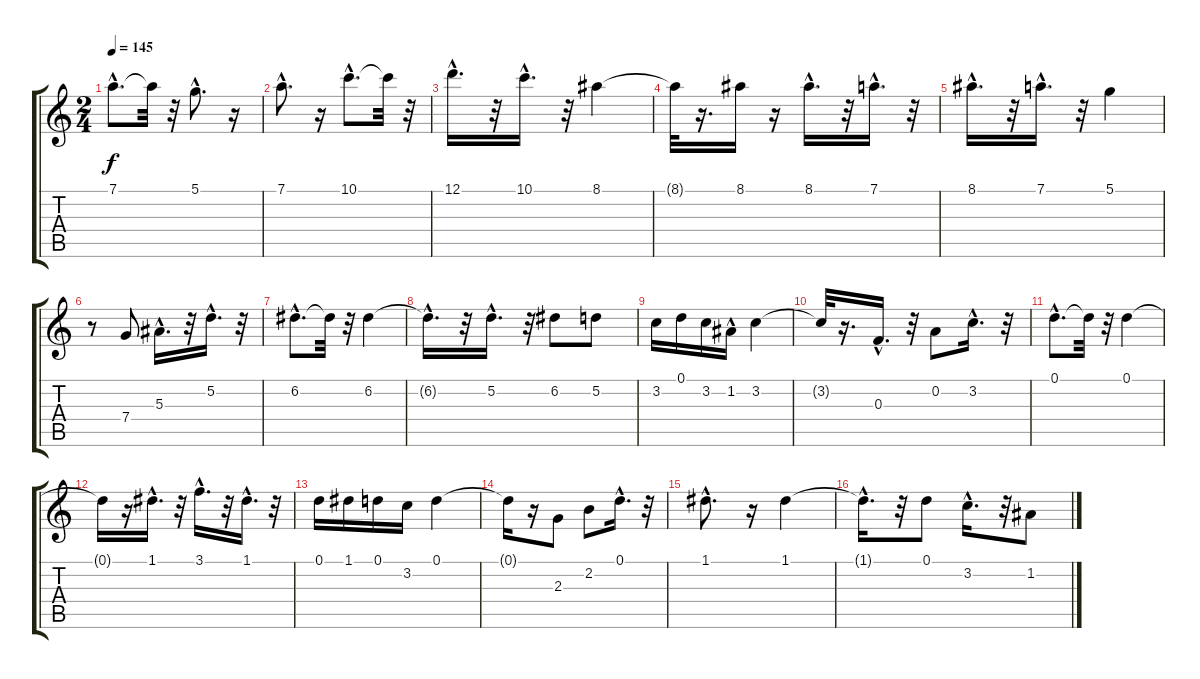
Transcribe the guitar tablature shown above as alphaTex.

\track "" {instrument electricguitarclean}
\staff {score tabs}
\tuning (D4 A3 F3 C3 G2 D2) {hide}
\ts (2 4)
\tempo 145
\clef g2
\ks c
7.1{hac}.8{d dy f} 7.1{t}.32 r.32 5.1{hac}.8{d} r.16 |
7.1{hac}.8{d} r.16 10.1{hac}.8{d} 10.1{t}.32 r.32 |
12.1{hac}.16{d} r.32 10.1{hac}.16{d} r.32 8.1.4 |
8.1{t}.32 r.16{d} 8.1.16 r.16 8.1{hac}.16{d} r.32 7.1{hac}.16{d} r.32 |
8.1{hac}.16{d} r.32 7.1{hac}.16{d} r.32 5.1.4 |
r.8 7.4.8 5.3{hac}.16{d} r.32 5.2{hac}.16{d} r.32 |
6.2{hac}.8{d} 6.2{t}.32 r.32 6.2.4 |
6.2{hac t}.16{d} r.32 5.2{hac}.16{d} r.32 6.2.8 5.2.8 |
3.2.16 0.1.16 3.2.16 1.2{hac}.16 3.2.4 |
3.2{t}.32 r.16{d} 0.3{hac}.16{d} r.32 0.2.8 3.2{hac}.16{d} r.32 |
0.1{hac}.8{d} 0.1{t}.32 r.32 0.1.4 |
0.1{t}.16 r.16 1.1{hac}.16{d} r.32 3.1{hac}.16{d} r.32 1.1{hac}.16{d} r.32 |
0.1.16 1.1.16 0.1.16 3.2.16 0.1.4 |
0.1{t}.16 r.16 2.3.8 2.2.8 0.1{hac}.16{d} r.32 |
1.1{hac}.8{d} r.16 1.1.4 |
1.1{hac t}.16{d} r.32 0.1.8 3.2{hac}.16{d} r.32 1.2.8
